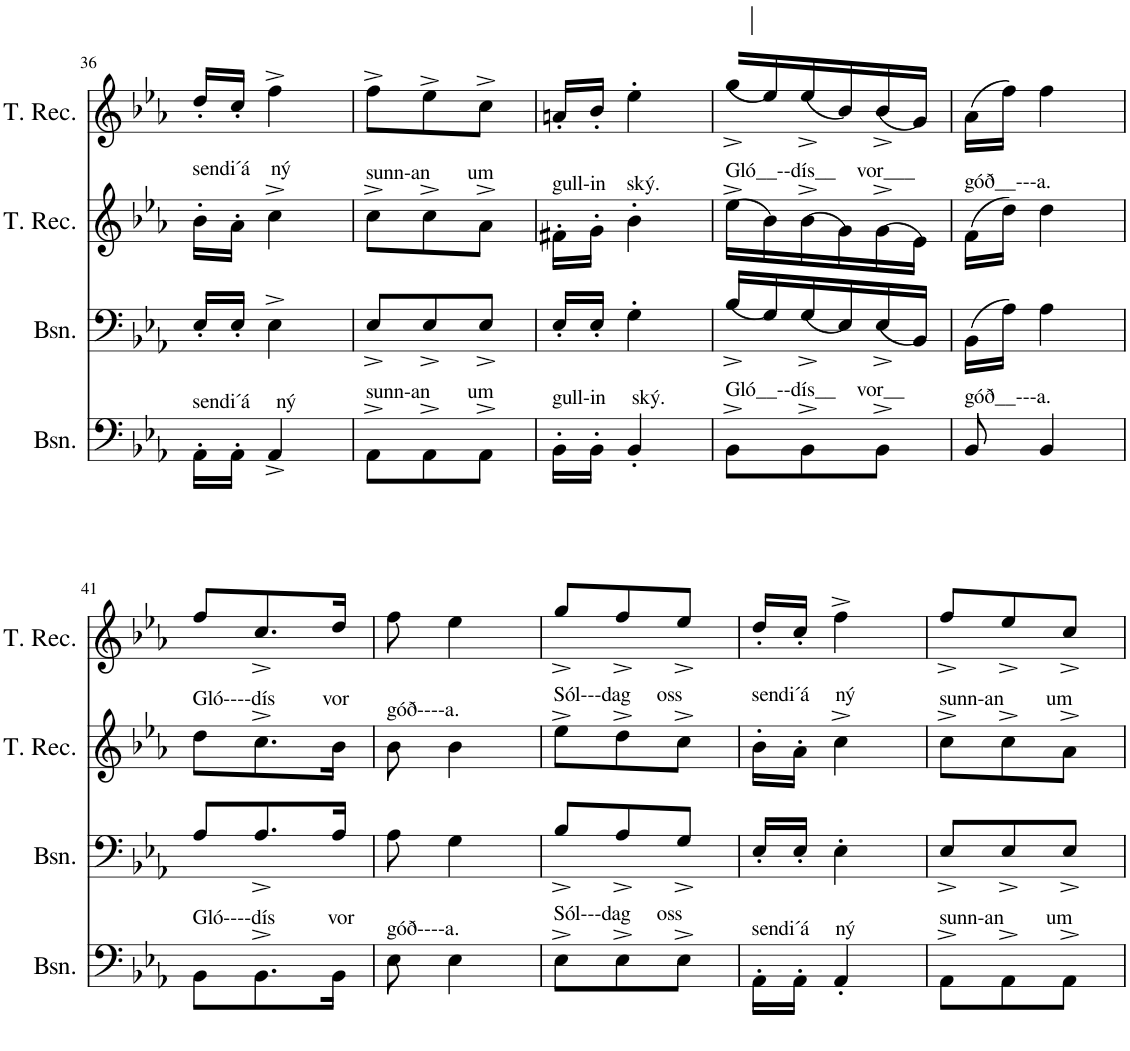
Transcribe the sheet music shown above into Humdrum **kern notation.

**kern	**kern	**kern	**kern
*part4	*part3	*part2	*part1
*staff4	*staff3	*staff2	*staff1
*I"Bassoon	*I"Bassoon	*I"Tenor Recorder	*I"Tenor Recorder
*I'Bsn.	*I'Bsn.	*I'T. Rec.	*I'T. Rec.
!!LO:PB:g=z
*clefF4	*clefF4	*clefG2	*clefG2
*k[b-e-a-]	*k[b-e-a-]	*k[b-e-a-]	*k[b-e-a-]
*M3/8	*M3/8	*M3/8	*M3/8
=36	=36	=36	=36
!	!	!LO:TX:a:t=sendi´á    ný	!
!LO:TX:a:t=sendi´á     ný	!	!	!
16AA-'\LL	16E-'/LL	16b-'\LL	16dd'/LL
16AA-'\JJ	16E-'/JJ	16a-'\JJ	16cc'/JJ
4AA-^/	4E-^\	4cc^\	4ff^\
=37	=37	=37	=37
!	!	!LO:TX:a:t=sunn-an       um	!
!LO:TX:a:t=sunn-an       um	!	!	!
8AA-^\L	8E-^/L	8cc^\L	8ff^\L
8AA-^\	8E-^/	8cc^\	8ee-^\
8AA-^\J	8E-^/J	8a-^\J	8cc^\J
=38	=38	=38	=38
!	!	!LO:TX:a:t=gull-in    ský.	!
!LO:TX:a:t=gull-in     ský.	!	!	!
16BB-'\LL	16E-'/LL	16f#X'\LL	16an'/LL
16BB-'\JJ	16E-'/JJ	16g'\JJ	16b-'/JJ
4BB-'/	4G'\	4b-'\	4ee-'\
=39	=39	=39	=39
!	!	!LO:TX:a:t=Gló__--dís__    vor___	!
!LO:TX:a:t=Gló__--dís__    vor__	!	!	!
8BB-^\L	(16B-^/LL	(16ee-^\LL	(16gg^/LL
.	16G/)	16b-\)	16ee-/)
8BB-^\	(16G^/	(16b-^\	(16ee-^/
.	16E-/)	16g\)	16b-/)
8BB-^\J	(16E-^/	(16g^\	(16b-^/
.	16BB-/JJ)	16e-\JJ)	16g/JJ)
=40	=40	=40	=40
!	!	!LO:TX:a:t=góð__---a.	!
!LO:TX:a:t=góð__---a.	!	!	!
8BB-/	(16BB-\LL	(16f\LL	(16a-\LL
.	16A-\JJ)	16dd\JJ)	16ff\JJ)
4BB-/	4A-\	4dd\	4ff\
!!LO:LB:g=z
=41	=41	=41	=41
!	!	!LO:TX:a:t=Gló----dís         vor	!
!LO:TX:a:t=Gló----dís          vor	!	!	!
8BB-\L	8A-/L	8dd\L	8ff/L
8.BB-^\	8.A-^/	8.cc^\	8.cc^/
16BB-\Jk	16A-/Jk	16b-\Jk	16dd/Jk
=42	=42	=42	=42
!	!	!LO:TX:a:t=góð----a.	!
!LO:TX:a:t=góð----a.	!	!	!
8E-\	8A-\	8b-\	8ff\
4E-\	4G\	4b-\	4ee-\
=43	=43	=43	=43
!	!	!LO:TX:a:t=Sól---dag     oss	!
!LO:TX:a:t=Sól---dag     oss	!	!	!
8E-^\L	8B-^/L	8ee-^\L	8gg^/L
8E-^\	8A-^/	8dd^\	8ff^/
8E-^\J	8G^/J	8cc^\J	8ee-^/J
=44	=44	=44	=44
!	!	!LO:TX:a:t=sendi´á     ný	!
!LO:TX:a:t=sendi´á     ný	!	!	!
16AA-'\LL	16E-'/LL	16b-'\LL	16dd'/LL
16AA-'\JJ	16E-'/JJ	16a-'\JJ	16cc'/JJ
4AA-'/	4E-'\	4cc^\	4ff^\
=45	=45	=45	=45
!	!	!LO:TX:a:t=sunn-an        um	!
!LO:TX:a:t=sunn-an        um	!	!	!
8AA-^\L	8E-^/L	8cc^\L	8ff^/L
8AA-^\	8E-^/	8cc^\	8ee-^/
8AA-^\J	8E-^/J	8a-^\J	8cc^/J
=	=	=	=
*-	*-	*-	*-
